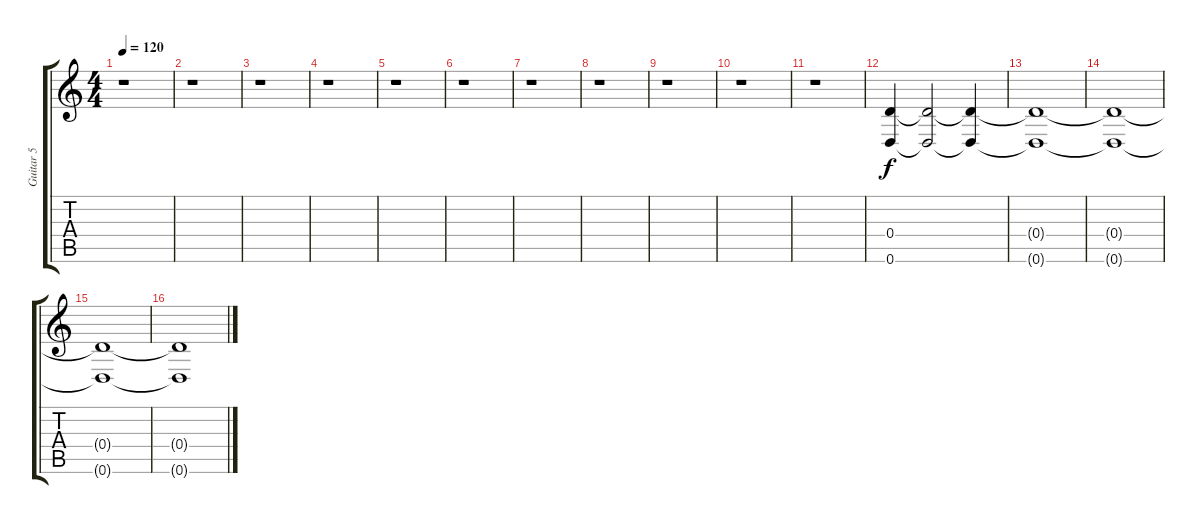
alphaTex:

\track ("Guitar 5" "Guitar 5") {instrument distortionguitar}
\staff {score tabs}
\tuning (E4 B3 G3 D3 A2 D2) {hide}
\ts (4 4)
\tempo 120
\clef g2
\ks c
r.1{dy f} |
r.1 |
r.1 |
r.1 |
r.1 |
r.1 |
r.1 |
r.1 |
r.1 |
r.1 |
r.1 |
(0.4 0.6).4 (0.4{t} 0.6{t}).2 (0.4{t} 0.6{t}).4 |
(0.4{t} 0.6{t}).1 |
(0.4{t} 0.6{t}).1 |
(0.4{t} 0.6{t}).1 |
(0.4{t} 0.6{t}).1
